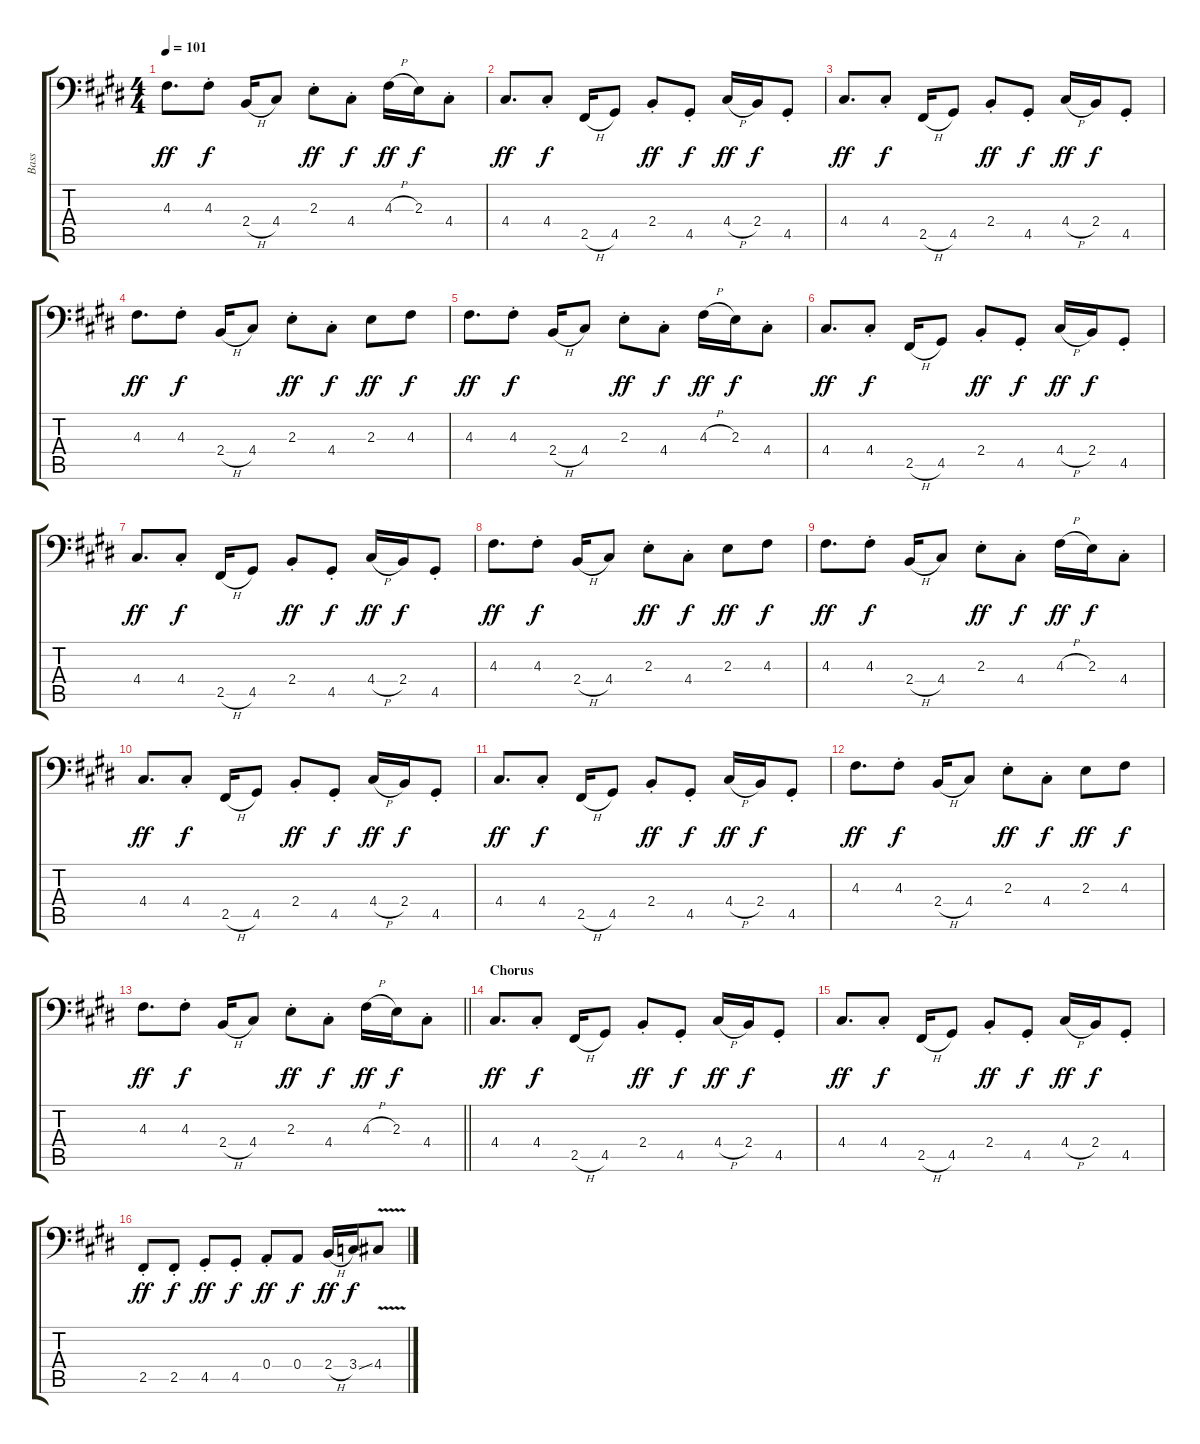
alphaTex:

\track ("Bass" "Bass") {instrument electricbassfinger}
\staff {score tabs}
\tuning (C3 G2 D2 A1 E1 B0) {hide}
\ts (4 4)
\tempo 101
\clef f4
\ks e
4.3.8{d dy ff} 4.3{st}.8{dy f} 2.4{h}.16 4.4.8 2.3{st}.8{dy ff} 4.4{st}.8{dy f} 4.3{h}.16{dy ff} 2.3.16{dy f} 4.4{st}.8 |
4.4.8{d dy ff} 4.4{st}.8{dy f} 2.5{h}.16 4.5.8 2.4{st}.8{dy ff} 4.5{st}.8{dy f} 4.4{h}.16{dy ff} 2.4.16{dy f} 4.5{st}.8 |
4.4.8{d dy ff} 4.4{st}.8{dy f} 2.5{h}.16 4.5.8 2.4{st}.8{dy ff} 4.5{st}.8{dy f} 4.4{h}.16{dy ff} 2.4.16{dy f} 4.5{st}.8 |
4.3.8{d dy ff} 4.3{st}.8{dy f} 2.4{h}.16 4.4.8 2.3{st}.8{dy ff} 4.4{st}.8{dy f} 2.3.8{dy ff} 4.3.8{dy f} |
4.3.8{d dy ff} 4.3{st}.8{dy f} 2.4{h}.16 4.4.8 2.3{st}.8{dy ff} 4.4{st}.8{dy f} 4.3{h}.16{dy ff} 2.3.16{dy f} 4.4{st}.8 |
4.4.8{d dy ff} 4.4{st}.8{dy f} 2.5{h}.16 4.5.8 2.4{st}.8{dy ff} 4.5{st}.8{dy f} 4.4{h}.16{dy ff} 2.4.16{dy f} 4.5{st}.8 |
4.4.8{d dy ff} 4.4{st}.8{dy f} 2.5{h}.16 4.5.8 2.4{st}.8{dy ff} 4.5{st}.8{dy f} 4.4{h}.16{dy ff} 2.4.16{dy f} 4.5{st}.8 |
4.3.8{d dy ff} 4.3{st}.8{dy f} 2.4{h}.16 4.4.8 2.3{st}.8{dy ff} 4.4{st}.8{dy f} 2.3.8{dy ff} 4.3.8{dy f} |
4.3.8{d dy ff} 4.3{st}.8{dy f} 2.4{h}.16 4.4.8 2.3{st}.8{dy ff} 4.4{st}.8{dy f} 4.3{h}.16{dy ff} 2.3.16{dy f} 4.4{st}.8 |
4.4.8{d dy ff} 4.4{st}.8{dy f} 2.5{h}.16 4.5.8 2.4{st}.8{dy ff} 4.5{st}.8{dy f} 4.4{h}.16{dy ff} 2.4.16{dy f} 4.5{st}.8 |
4.4.8{d dy ff} 4.4{st}.8{dy f} 2.5{h}.16 4.5.8 2.4{st}.8{dy ff} 4.5{st}.8{dy f} 4.4{h}.16{dy ff} 2.4.16{dy f} 4.5{st}.8 |
4.3.8{d dy ff} 4.3{st}.8{dy f} 2.4{h}.16 4.4.8 2.3{st}.8{dy ff} 4.4{st}.8{dy f} 2.3.8{dy ff} 4.3.8{dy f} |
\barLineRight lightlight
4.3.8{d dy ff} 4.3{st}.8{dy f} 2.4{h}.16 4.4.8 2.3{st}.8{dy ff} 4.4{st}.8{dy f} 4.3{h}.16{dy ff} 2.3.16{dy f} 4.4{st}.8 |
\section ("" "Chorus")
4.4.8{d dy ff} 4.4{st}.8{dy f} 2.5{h}.16 4.5.8 2.4{st}.8{dy ff} 4.5{st}.8{dy f} 4.4{h}.16{dy ff} 2.4.16{dy f} 4.5{st}.8 |
4.4.8{d dy ff} 4.4{st}.8{dy f} 2.5{h}.16 4.5.8 2.4{st}.8{dy ff} 4.5{st}.8{dy f} 4.4{h}.16{dy ff} 2.4.16{dy f} 4.5{st}.8 |
2.5{st}.8{dy ff} 2.5{st}.8{dy f} 4.5{st}.8{dy ff} 4.5{st}.8{dy f} 0.4{st}.8{dy ff} 0.4.8{dy f} 2.4{h}.16{dy ff} 3.4{ss}.16{dy f} 4.4{v}.8
